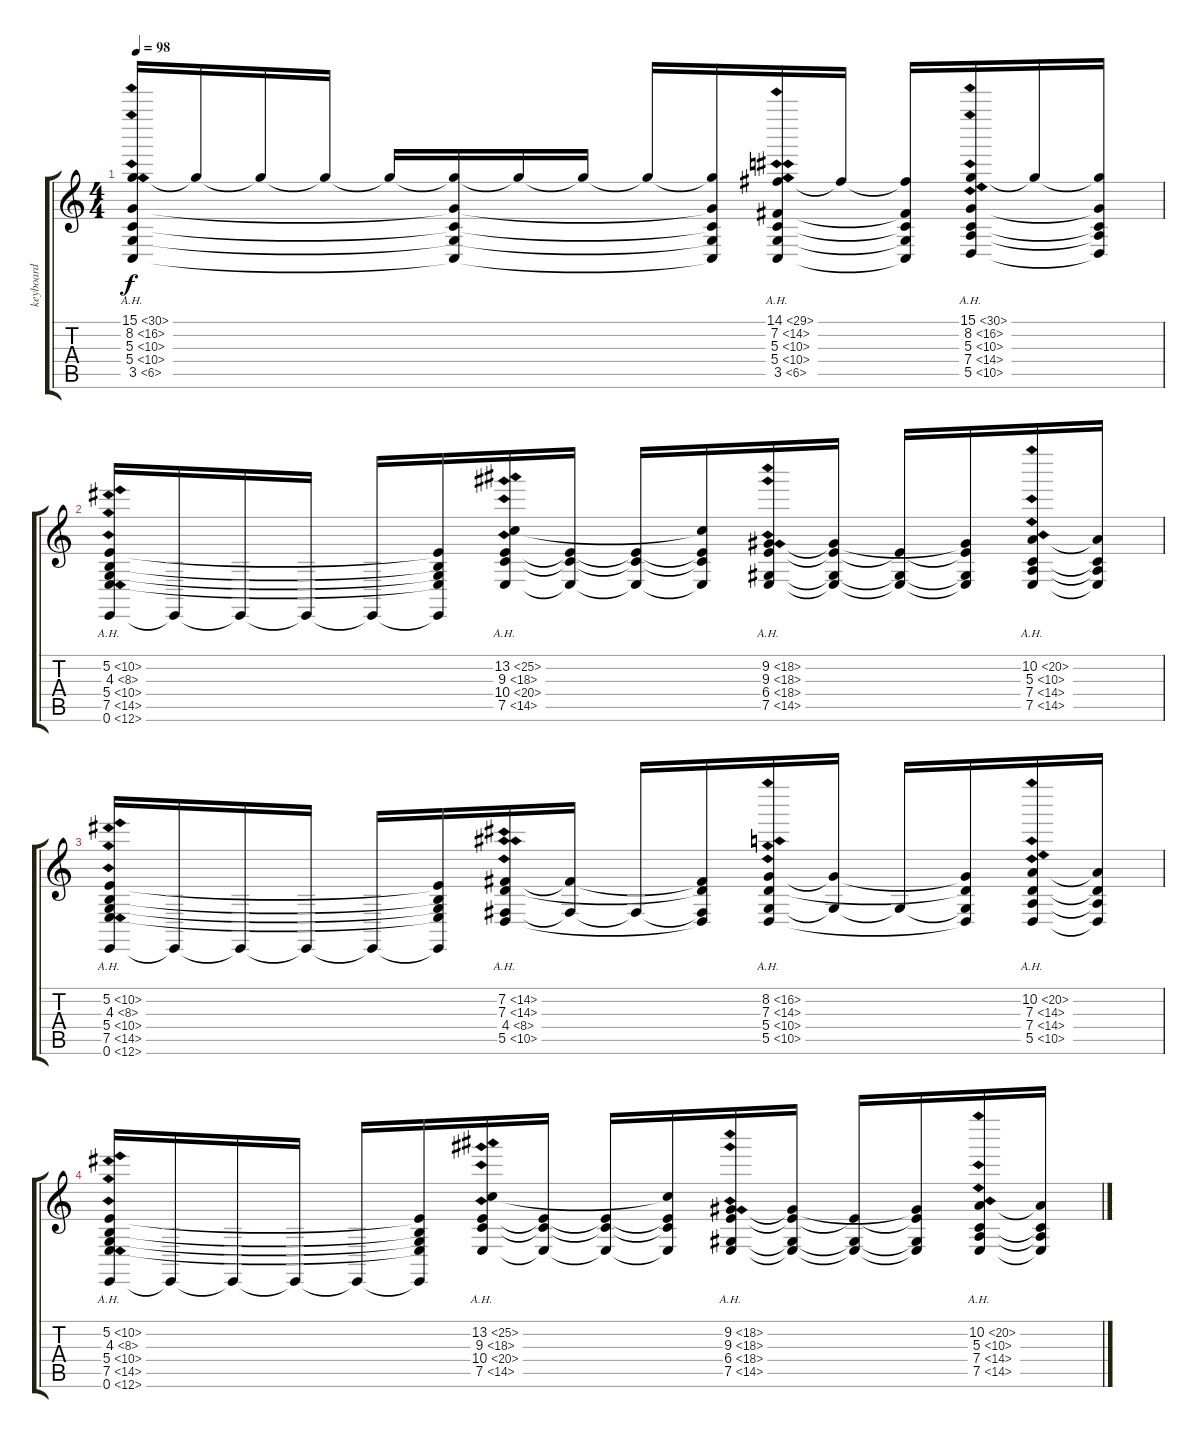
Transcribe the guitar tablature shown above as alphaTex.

\track ("keyboard" "keyboard") {instrument stringensemble1}
\staff {score tabs}
\tuning (E4 B3 G3 D3 A2 E2) {hide}
\ts (4 4)
\tempo 98
\clef g2
\ks c
(15.1{ah 15} 8.2{ah 8} 5.3{ah 5} 5.4{ah 5} 3.5{ah 3}).16{dy f} 15.1{t}.16 15.1{t}.16 15.1{t}.16 15.1{t}.16 (15.1{t} 8.2{t} 5.3{t} 5.4{t} 3.5{t}).16 15.1{t}.16 15.1{t}.16 15.1{t}.16 (15.1{t} 8.2{t} 5.3{t} 5.4{t} 3.5{t}).16 (14.1{ah 15} 7.2{ah 7} 5.3{ah 5} 5.4{ah 5} 3.5{ah 3}).16 14.1{t}.16 (14.1{t} 7.2{t} 5.3{t} 5.4{t} 3.5{t}).16 (15.1{ah 15} 8.2{ah 8} 5.3{ah 5} 7.4{ah 7} 5.5{ah 5}).16 15.1{t}.16 (15.1{t} 8.2{t} 5.3{t} 7.4{t} 5.5{t}).16 |
(5.2{ah 5} 4.3{ah 4} 5.4{ah 5} 7.5{ah 7} 0.6{ah 12}).16 0.6{t}.16 0.6{t}.16 0.6{t}.16 0.6{t}.16 (5.2{t} 4.3{t} 5.4{t} 7.5{t} 0.6{t}).16 (13.2{ah 12} 9.3{ah 9} 10.4{ah 10} 7.5{ah 7}).16 (9.3{t} 10.4{t} 7.5{t}).16 (9.3{t} 10.4{t} 7.5{t}).16 (13.2{t} 9.3{t} 10.4{t} 7.5{t}).16 (9.2{ah 9} 9.3{ah 9} 6.4{ah 12} 7.5{ah 7}).16 (9.2{t} 9.3{t} 6.4{t} 7.5{t}).16 (9.3{t} 6.4{t} 7.5{t}).16 (9.2{t} 9.3{t} 6.4{t} 7.5{t}).16 (10.2{ah 10} 5.3{ah 5} 7.4{ah 7} 7.5{ah 7}).16 (10.2{t} 5.3{t} 7.4{t} 7.5{t}).16 |
(5.2{ah 5} 4.3{ah 4} 5.4{ah 5} 7.5{ah 7} 0.6{ah 12}).16 0.6{t}.16 0.6{t}.16 0.6{t}.16 0.6{t}.16 (5.2{t} 4.3{t} 5.4{t} 7.5{t} 0.6{t}).16 (7.2{ah 7} 7.3{ah 7} 4.4{ah 4} 5.5{ah 5}).16 (7.2{t} 4.4{t}).16 4.4{t}.16 (7.2{t} 7.3{t} 4.4{t} 5.5{t}).16 (8.2{ah 8} 7.3{ah 7} 5.4{ah 5} 5.5{ah 5}).16 (8.2{t} 5.4{t}).16 5.4{t}.16 (8.2{t} 7.3{t} 5.4{t} 5.5{t}).16 (10.2{ah 10} 7.3{ah 7} 7.4{ah 7} 5.5{ah 5}).16 (10.2{t} 7.3{t} 7.4{t} 5.5{t}).16 |
(5.2{ah 5} 4.3{ah 4} 5.4{ah 5} 7.5{ah 7} 0.6{ah 12}).16 0.6{t}.16 0.6{t}.16 0.6{t}.16 0.6{t}.16 (5.2{t} 4.3{t} 5.4{t} 7.5{t} 0.6{t}).16 (13.2{ah 12} 9.3{ah 9} 10.4{ah 10} 7.5{ah 7}).16 (9.3{t} 10.4{t} 7.5{t}).16 (9.3{t} 10.4{t} 7.5{t}).16 (13.2{t} 9.3{t} 10.4{t} 7.5{t}).16 (9.2{ah 9} 9.3{ah 9} 6.4{ah 12} 7.5{ah 7}).16 (9.2{t} 9.3{t} 6.4{t} 7.5{t}).16 (9.3{t} 6.4{t} 7.5{t}).16 (9.2{t} 9.3{t} 6.4{t} 7.5{t}).16 (10.2{ah 10} 5.3{ah 5} 7.4{ah 7} 7.5{ah 7}).16 (10.2{t} 5.3{t} 7.4{t} 7.5{t}).16
